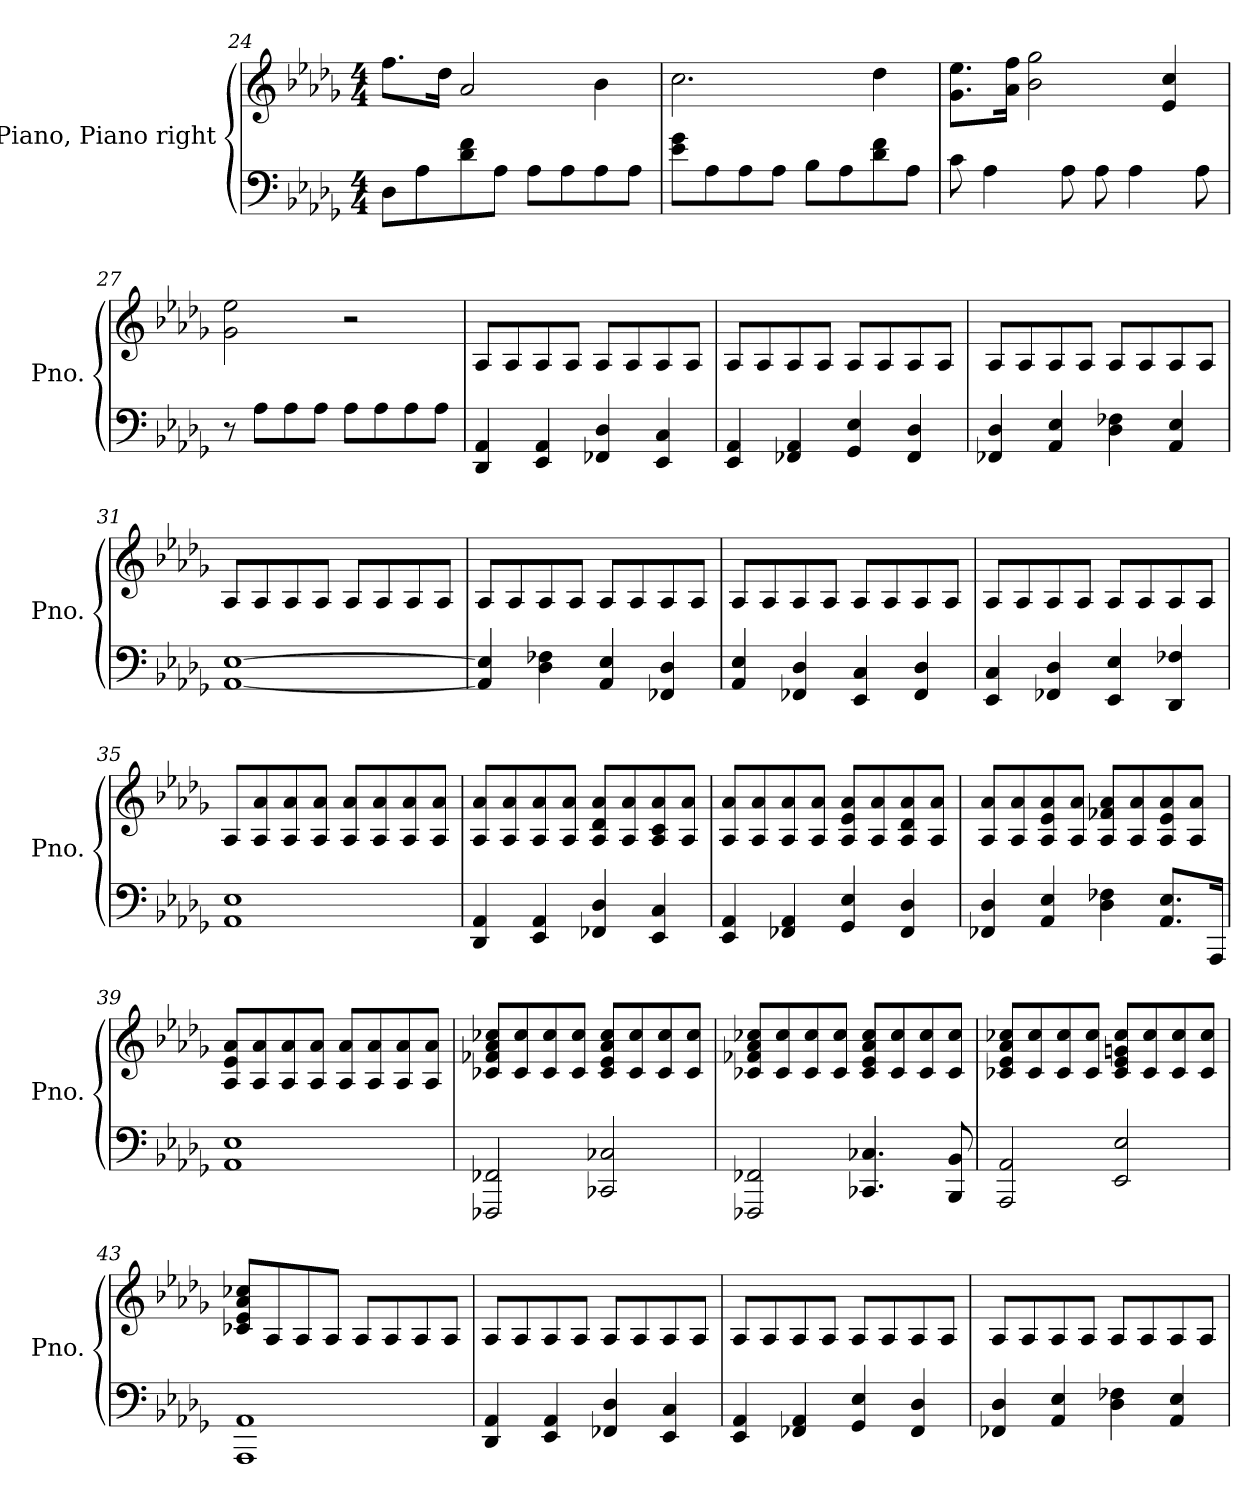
**kern	**kern
*part1	*part1
*staff2	*staff1
*I"Piano, Piano right	*
*I'Pno.	*
*clefF4	*clefG2
*k[b-e-a-d-g-]	*k[b-e-a-d-g-]
*M4/4	*M4/4
=24	=24
8D-\L	8.ff\L
8A-\	.
.	16dd-\Jk
8d-\ 8f\	2a-/
8A-\J	.
8A-\L	.
8A-\	.
8A-\	4b-\
8A-\J	.
!!LO:LB:g=z
=25	=25
8e-\ 8g-\L	2.cc\
8A-\	.
8A-\	.
8A-\J	.
8B-\L	.
8A-\	.
8d-\ 8f\	4dd-\
8A-\J	.
=26	=26
8c\	8.g-\ 8.ee-\L
4A-\	.
.	16a-\ 16ff\Jk
.	2b-\ 2gg-\
8A-\	.
8A-\	.
4A-\	.
.	4e-/ 4cc/
8A-\	.
=27	=27
8r	2g-\ 2ee-\
8A-\L	.
8A-\	.
8A-\J	.
8A-\L	2r
8A-\	.
8A-\	.
8A-\J	.
=28	=28
4DD-/ 4AA-/	8A-/L
.	8A-/
4EE-/ 4AA-/	8A-/
.	8A-/J
4FF-X/ 4D-/	8A-/L
.	8A-/
4EE-/ 4C/	8A-/
.	8A-/J
!!LO:LB:g=z
=29	=29
4EE-/ 4AA-/	8A-/L
.	8A-/
4FF-X/ 4AA-/	8A-/
.	8A-/J
4GG-/ 4E-/	8A-/L
.	8A-/
4FF-/ 4D-/	8A-/
.	8A-/J
=30	=30
4FF-X/ 4D-/	8A-/L
.	8A-/
4AA-/ 4E-/	8A-/
.	8A-/J
4D-\ 4F-X\	8A-/L
.	8A-/
4AA-/ 4E-/	8A-/
.	8A-/J
=31	=31
[1AA- [1E-	8A-/L
.	8A-/
.	8A-/
.	8A-/J
.	8A-/L
.	8A-/
.	8A-/
.	8A-/J
!!LO:LB:g=z
=32	=32
4AA-/] 4E-/]	8A-/L
.	8A-/
4D-\ 4F-X\	8A-/
.	8A-/J
4AA-/ 4E-/	8A-/L
.	8A-/
4FF-X/ 4D-/	8A-/
.	8A-/J
=33	=33
4AA-/ 4E-/	8A-/L
.	8A-/
4FF-X/ 4D-/	8A-/
.	8A-/J
4EE-/ 4C/	8A-/L
.	8A-/
4FF-/ 4D-/	8A-/
.	8A-/J
=34	=34
4EE-/ 4C/	8A-/L
.	8A-/
4FF-X/ 4D-/	8A-/
.	8A-/J
4EE-/ 4E-/	8A-/L
.	8A-/
4DD-/ 4F-X/	8A-/
.	8A-/J
!!LO:LB:g=z
=35	=35
1AA- 1E-	8A-/L
.	8A-/ 8a-/
.	8A-/ 8a-/
.	8A-/ 8a-/J
.	8A-/ 8a-/L
.	8A-/ 8a-/
.	8A-/ 8a-/
.	8A-/ 8a-/J
=36	=36
4DD-/ 4AA-/	8A-/ 8a-/L
.	8A-/ 8a-/
4EE-/ 4AA-/	8A-/ 8a-/
.	8A-/ 8a-/J
4FF-X/ 4D-/	8A-/ 8d-/ 8a-/L
.	8A-/ 8a-/
4EE-/ 4C/	8A-/ 8c/ 8a-/
.	8A-/ 8a-/J
=37	=37
4EE-/ 4AA-/	8A-/ 8a-/L
.	8A-/ 8a-/
4FF-X/ 4AA-/	8A-/ 8a-/
.	8A-/ 8a-/J
4GG-/ 4E-/	8A-/ 8e-/ 8a-/L
.	8A-/ 8a-/
4FF-/ 4D-/	8A-/ 8d-/ 8a-/
.	8A-/ 8a-/J
!!LO:LB:g=z
=38	=38
4FF-X/ 4D-/	8A-/ 8a-/L
.	8A-/ 8a-/
4AA-/ 4E-/	8A-/ 8e-/ 8a-/
.	8A-/ 8a-/J
4D-\ 4F-X\	8A-/ 8f-X/ 8a-/L
.	8A-/ 8a-/
8.AA-/ 8.E-/L	8A-/ 8e-/ 8a-/
.	8A-/ 8a-/J
16AAA-/Jk	.
=39	=39
1AA- 1E-	8A-/ 8e-/ 8a-/L
.	8A-/ 8a-/
.	8A-/ 8a-/
.	8A-/ 8a-/J
.	8A-/ 8a-/L
.	8A-/ 8a-/
.	8A-/ 8a-/
.	8A-/ 8a-/J
=40	=40
2FFF-X/ 2FF-X/	8c-X/ 8f-X/ 8a-/ 8cc-X/L
.	8c-/ 8cc-/
.	8c-/ 8cc-/
.	8c-/ 8cc-/J
2CC-X/ 2C-X/	8c-/ 8e-/ 8a-/ 8cc-/L
.	8c-/ 8cc-/
.	8c-/ 8cc-/
.	8c-/ 8cc-/J
!!LO:PB:g=z
=41	=41
2FFF-X/ 2FF-X/	8c-X/ 8f-X/ 8a-/ 8cc-X/L
.	8c-/ 8cc-/
.	8c-/ 8cc-/
.	8c-/ 8cc-/J
4.CC-X/ 4.C-X/	8c-/ 8e-/ 8a-/ 8cc-/L
.	8c-/ 8cc-/
.	8c-/ 8cc-/
8BBB-/ 8BB-/	8c-/ 8cc-/J
=42	=42
2AAA-/ 2AA-/	8c-X/ 8e-/ 8a-/ 8cc-X/L
.	8c-/ 8cc-/
.	8c-/ 8cc-/
.	8c-/ 8cc-/J
2EE-/ 2E-/	8c-/ 8e-/ 8gn/ 8cc-/L
.	8c-/ 8cc-/
.	8c-/ 8cc-/
.	8c-/ 8cc-/J
=43	=43
1AAA- 1AA-	8c-X/ 8e-/ 8a-/ 8cc-X/L
.	8A-/
.	8A-/
.	8A-/J
.	8A-/L
.	8A-/
.	8A-/
.	8A-/J
!!LO:LB:g=z
=44	=44
4DD-/ 4AA-/	8A-/L
.	8A-/
4EE-/ 4AA-/	8A-/
.	8A-/J
4FF-X/ 4D-/	8A-/L
.	8A-/
4EE-/ 4C/	8A-/
.	8A-/J
=45	=45
4EE-/ 4AA-/	8A-/L
.	8A-/
4FF-X/ 4AA-/	8A-/
.	8A-/J
4GG-/ 4E-/	8A-/L
.	8A-/
4FF-/ 4D-/	8A-/
.	8A-/J
=46	=46
4FF-X/ 4D-/	8A-/L
.	8A-/
4AA-/ 4E-/	8A-/
.	8A-/J
4D-\ 4F-X\	8A-/L
.	8A-/
4AA-/ 4E-/	8A-/
.	8A-/J
=	=
*-	*-
